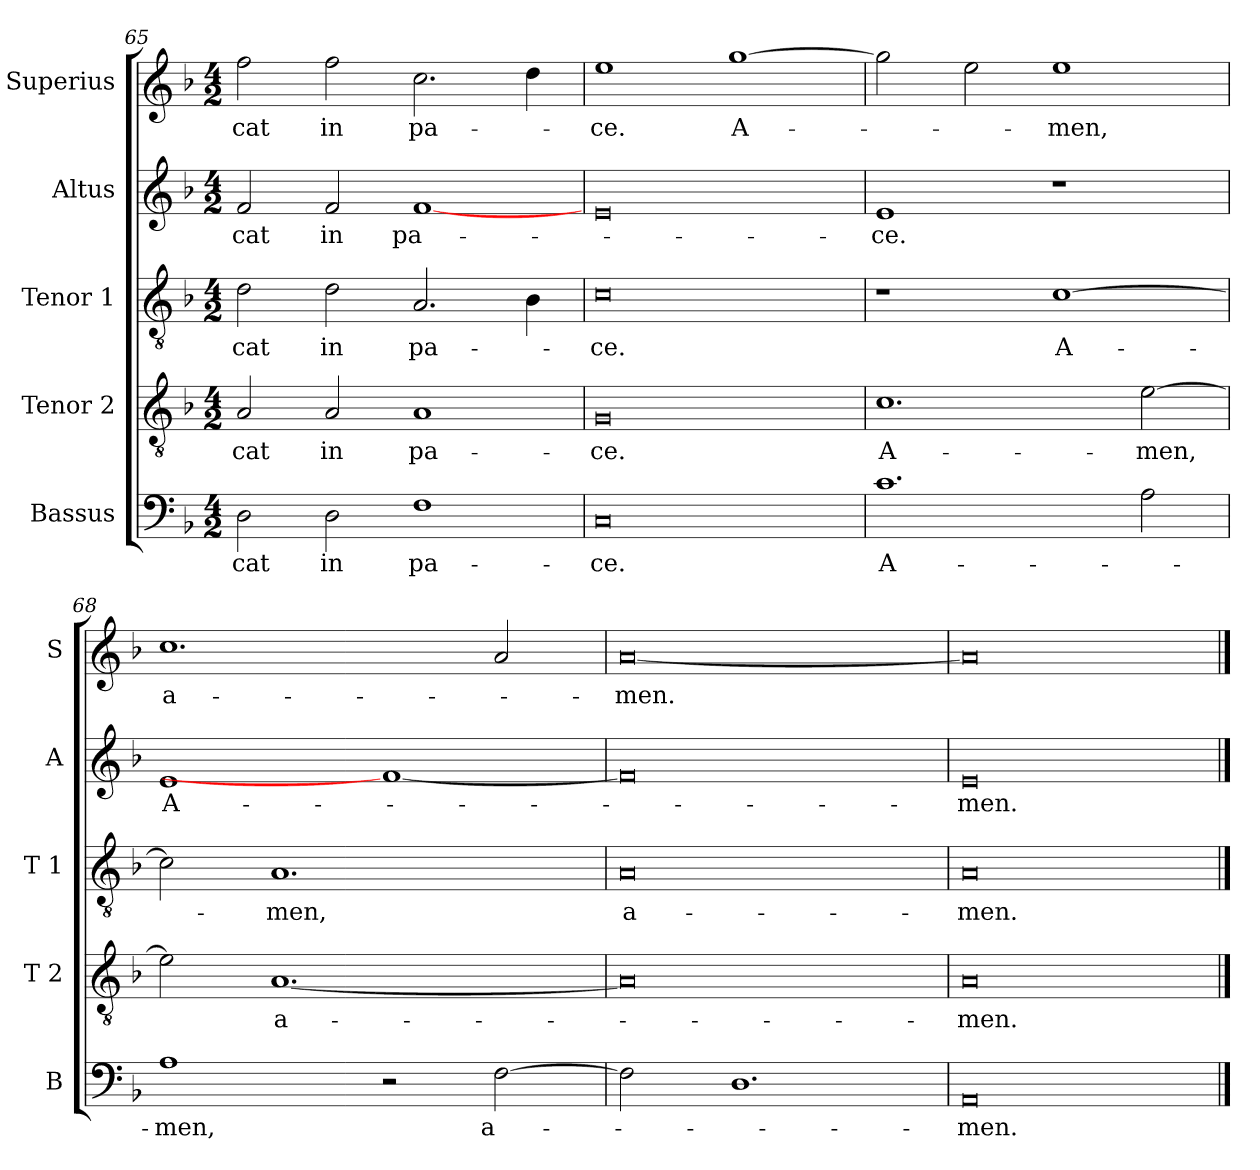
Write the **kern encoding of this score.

**kern	**text	**kern	**text	**kern	**text	**kern	**text	**kern	**text
*part5	*part5	*part4	*part4	*part3	*part3	*part2	*part2	*part1	*part1
*staff5	*staff5	*staff4	*staff4	*staff3	*staff3	*staff2	*staff2	*staff1	*staff1
*I"Bassus	*	*I"Tenor 2	*	*I"Tenor 1	*	*I"Altus	*	*I"Superius	*
*I'B	*	*I'T 2	*	*I'T 1	*	*I'A	*	*I'S	*
*clefF4	*	*clefGv2	*	*clefGv2	*	*clefG2	*	*clefG2	*
*k[b-]	*	*k[b-]	*	*k[b-]	*	*k[b-]	*	*k[b-]	*
*F:	*	*F:	*	*F:	*	*F:	*	*F:	*
*M4/2	*	*M4/2	*	*M4/2	*	*M4/2	*	*M4/2	*
=65	=65	=65	=65	=65	=65	=65	=65	=65	=65
!	!LO:LY:b	!	!LO:LY:b	!	!LO:LY:b	!	!LO:LY:b	!	!LO:LY:b
2D\	-cat	2A/	-cat	2d\	-cat	2f/	-cat	2ff\	-cat
!	!LO:LY:b	!	!LO:LY:b	!	!LO:LY:b	!	!LO:LY:b	!	!LO:LY:b
2D\	in	2A/	in	2d\	in	2f/	in	2ff\	in
!	!LO:LY:b	!	!LO:LY:b	!	!LO:LY:b	!	!LO:LY:b	!	!LO:LY:b
1F	pa-	1A	pa-	2.A/	pa-	[1f	pa-	2.cc\	pa-
.	.	.	.	4B-\	.	.	.	4dd\	.
!!LO:PB:g=z
=66	=66	=66	=66	=66	=66	=66	=66	=66	=66
!	!LO:LY:b	!	!LO:LY:b	!	!LO:LY:b	!	!	!	!LO:LY:b
0C	-ce.	0G	-ce.	0c	-ce.	0e	.	1ee	-ce.
!	!	!	!	!	!	!	!	!	!LO:LY:b
.	.	.	.	.	.	.	.	[1gg	A-
=67	=67	=67	=67	=67	=67	=67	=67	=67	=67
!	!LO:LY:b	!	!LO:LY:b	!	!	!	!LO:LY:b	!	!
1.c	A-	1.c	A-	1r	.	1e	-ce.	2gg\]	.
.	.	.	.	.	.	.	.	2ee\	.
!	!	!	!	!	!LO:LY:b	!	!	!	!LO:LY:b
.	.	.	.	[1c	A-	1r	.	1ee	-men,
!	!	!	!LO:LY:b	!	!	!	!	!	!
2A\	.	[2e\	-men,	.	.	.	.	.	.
=68	=68	=68	=68	=68	=68	=68	=68	=68	=68
!	!LO:LY:b	!	!	!	!	!	!LO:LY:b	!	!LO:LY:b
1A	-men,	2e\]	.	2c\]	.	1e	A-	1.cc	a-
!	!	!	!LO:LY:b	!	!LO:LY:b	!	!	!	!
.	.	[1.A	a-	1.A	-men,	.	.	.	.
2r	.	.	.	.	.	1f_	.	.	.
!	!LO:LY:b	!	!	!	!	!	!	!	!
[2F\	a-	.	.	.	.	.	.	2a/	.
=69	=69	=69	=69	=69	=69	=69	=69	=69	=69
!	!	!	!	!	!LO:LY:b	!	!	!	!LO:LY:b
2F\]	.	0A]	.	0A	a-	0f]	.	[0a	-men.
1.D	.	.	.	.	.	.	.	.	.
=70	=70	=70	=70	=70	=70	=70	=70	=70	=70
!	!LO:LY:b	!	!LO:LY:b	!	!LO:LY:b	!	!LO:LY:b	!	!
0AA	-men.	0A	-men.	0A	-men.	0e	-men.	0a]	.
==	==	==	==	==	==	==	==	==	==
*-	*-	*-	*-	*-	*-	*-	*-	*-	*-
